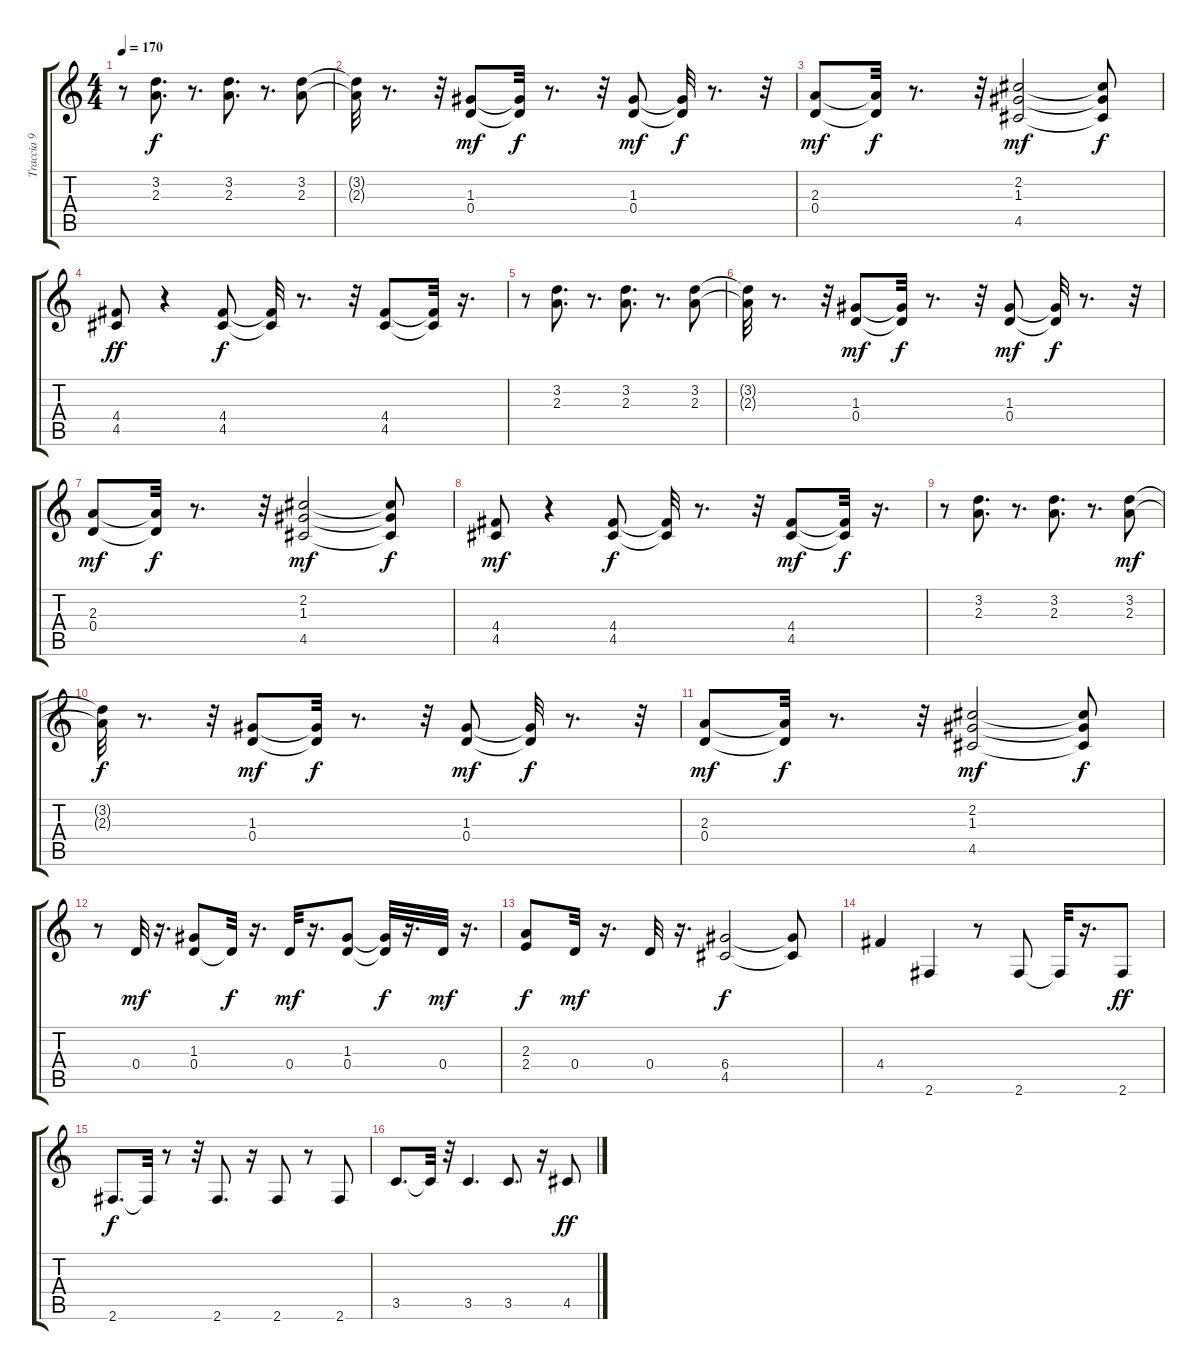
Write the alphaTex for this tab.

\track ("Traccia 9" "Traccia 9") {instrument overdrivenguitar}
\staff {score tabs}
\tuning (E4 B3 G3 D3 A2 E2) {hide}
\ts (4 4)
\tempo 170
\clef g2
\ks c
r.8{dy f} (3.2 2.3).8{d} r.8{d} (3.2 2.3).8{d} r.8{d} (3.2 2.3).8 |
(3.2{t} 2.3{t}).32 r.8{d} r.32 (1.3 0.4).8{dy mf} (1.3{t} 0.4{t}).32{dy f} r.8{d} r.32 (1.3 0.4).8{dy mf} (1.3{t} 0.4{t}).32{dy f} r.8{d} r.32 |
(2.3 0.4).8{dy mf} (2.3{t} 0.4{t}).32{dy f} r.8{d} r.32 (2.2 1.3 4.5).2{dy mf} (2.2{t} 1.3{t} 4.5{t}).8{dy f} |
(4.4 4.5).8{dy ff} r.4 (4.4 4.5).8{dy f} (4.4{t} 4.5{t}).32 r.8{d} r.32 (4.4 4.5).8 (4.4{t} 4.5{t}).32 r.16{d} |
r.8 (3.2 2.3).8{d} r.8{d} (3.2 2.3).8{d} r.8{d} (3.2 2.3).8 |
(3.2{t} 2.3{t}).32 r.8{d} r.32 (1.3 0.4).8{dy mf} (1.3{t} 0.4{t}).32{dy f} r.8{d} r.32 (1.3 0.4).8{dy mf} (1.3{t} 0.4{t}).32{dy f} r.8{d} r.32 |
(2.3 0.4).8{dy mf} (2.3{t} 0.4{t}).32{dy f} r.8{d} r.32 (2.2 1.3 4.5).2{dy mf} (2.2{t} 1.3{t} 4.5{t}).8{dy f} |
(4.4 4.5).8{dy mf} r.4 (4.4 4.5).8{dy f} (4.4{t} 4.5{t}).32 r.8{d} r.32 (4.4 4.5).8{dy mf} (4.4{t} 4.5{t}).32{dy f} r.16{d} |
r.8 (3.2 2.3).8{d} r.8{d} (3.2 2.3).8{d} r.8{d} (3.2 2.3).8{dy mf} |
(3.2{t} 2.3{t}).32{dy f} r.8{d} r.32 (1.3 0.4).8{dy mf} (1.3{t} 0.4{t}).32{dy f} r.8{d} r.32 (1.3 0.4).8{dy mf} (1.3{t} 0.4{t}).32{dy f} r.8{d} r.32 |
(2.3 0.4).8{dy mf} (2.3{t} 0.4{t}).32{dy f} r.8{d} r.32 (2.2 1.3 4.5).2{dy mf} (2.2{t} 1.3{t} 4.5{t}).8{dy f} |
r.8 0.4.32{dy mf} r.16{d} (1.3 0.4).8 0.4{t}.32{dy f} r.16{d} 0.4.32{dy mf} r.16{d} (1.3 0.4).8 (1.3{t} 0.4{t}).32{dy f} r.16{d} 0.4.32{dy mf} r.16{d} |
(2.3 2.4).8{dy f} 0.4.32{dy mf} r.16{d} 0.4.32 r.16{d} (6.4 4.5).2{dy f} (6.4{t} 4.5{t}).8 |
4.4.4 2.6.4 r.8 2.6.8 2.6{t}.32 r.16{d} 2.6.8{dy ff} |
2.6.8{d dy f} 2.6{t}.32 r.8 r.32 2.6.8{d} r.16 2.6.8 r.8 2.6.8 |
3.5.8{d} 3.5{t}.32 r.32 3.5.4{d} 3.5.8{d} r.16 4.5.8{dy ff}
